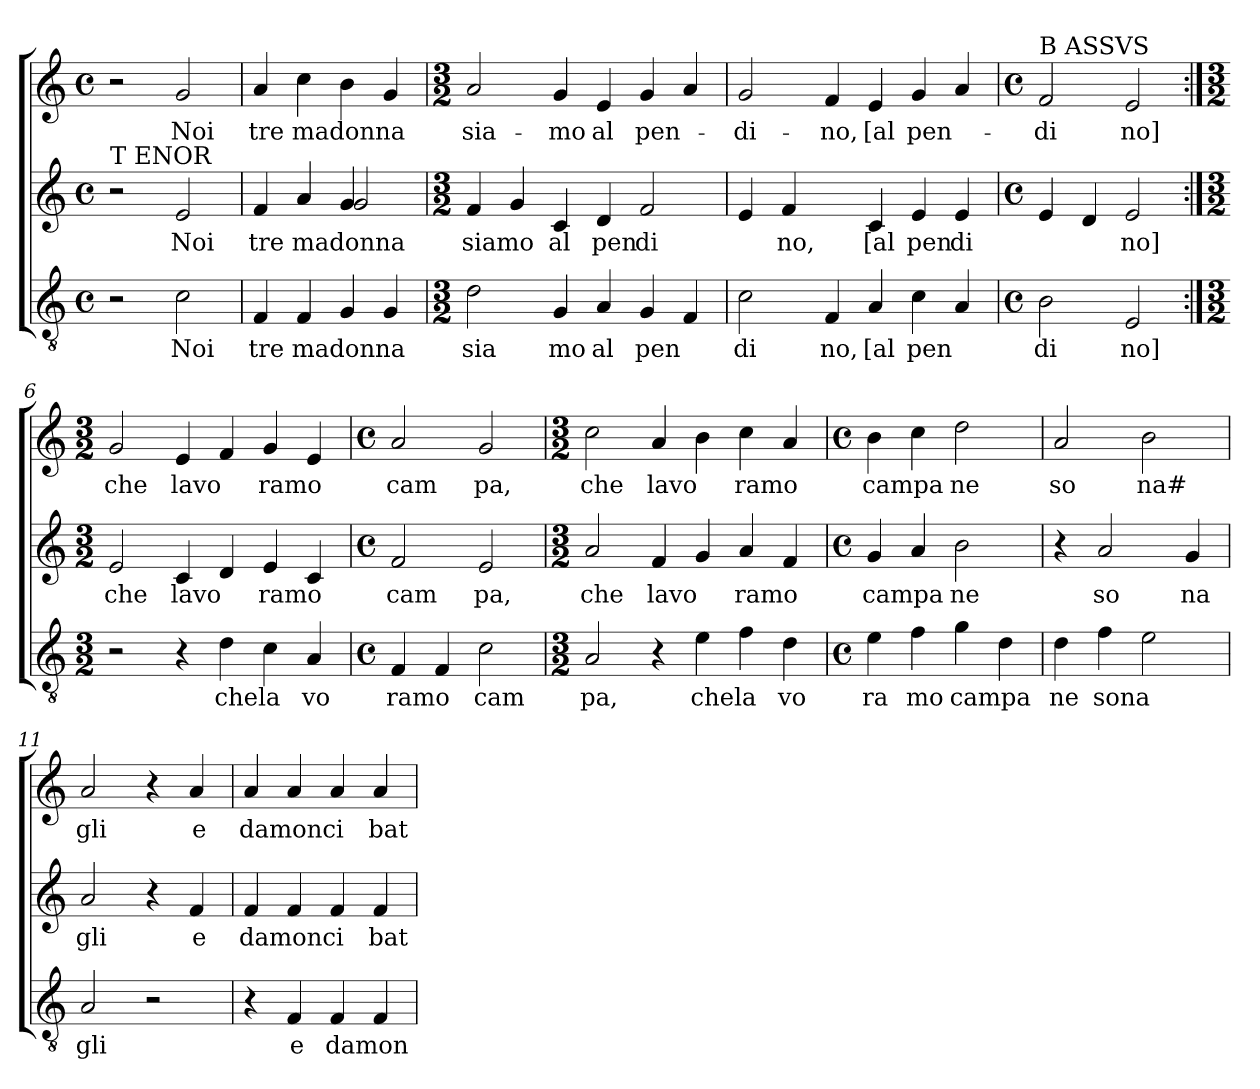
**kern	**text	**kern	**text	**kern	**text
*part3	*part3	*part2	*part2	*part1	*part1
*staff3	*staff3	*staff2	*staff2	*staff1	*staff1
*clefGv2	*	*clefG2	*	*clefG2	*
*k[]	*	*k[]	*	*k[]	*
*C:	*	*C:	*	*C:	*
*M4/4	*	*M4/4	*	*M4/4	*
*met(c)	*	*met(c)	*	*met(c)	*
=1	=1	=1	=1	=1	=1
!	!	!LO:TX:a:t=T ENOR	!	!	!
2r	.	2r	.	2r	.
!	!LO:LY:b	!	!LO:LY:b	!	!LO:LY:b
2c\	Noi	2e/	Noi	2g/	Noi
=2	=2	=2	=2	=2	=2
!	!LO:LY:b	!	!LO:LY:b	!	!LO:LY:b
*	*	*^	*	*	*
4F/	tre	4f/	2ryy	tre	4a/	tre
!	!LO:LY:b	!	!	!LO:LY:b	!	!LO:LY:b
4F/	madonna	4a/	.	madonna	4cc\	madonna
4G/	.	4g/	2g/	.	4b\	.
4G/	.	4ryy	.	.	4g/	.
*	*	*v	*v	*	*	*
=3	=3	=3	=3	=3	=3
*M3/2	*	*M3/2	*	*M3/2	*
!	!LO:LY:b	!	!LO:LY:b	!	!LO:LY:b
2d\	sia	4f/	siamo	2a/	sia-
.	.	4g/	.	.	.
!	!LO:LY:b	!	!LO:LY:b	!	!LO:LY:b
4G/	mo	4c/	al	4g/	-mo
!	!LO:LY:b	!	!LO:LY:b	!	!LO:LY:b
4A/	al	4d/	pen	4e/	al
!	!LO:LY:b	!	!LO:LY:b	!	!LO:LY:b
4G/	pen	2f/	di	4g/	pen-
4F/	.	.	.	4a/	.
=4	=4	=4	=4	=4	=4
!	!LO:LY:b	!	!	!	!LO:LY:b
2c\	di	4e/	.	2g/	-di-
!	!	!	!LO:LY:b	!	!
.	.	4f/	no,	.	.
!	!LO:LY:b	!	!	!	!LO:LY:b
4F/	no,	4ryy	.	4f/	-no,
!	!LO:LY:b	!	!LO:LY:b	!	!LO:LY:b
4A/	[al	4c/	[al	4e/	[al
!	!LO:LY:b	!	!LO:LY:b	!	!LO:LY:b
4c\	pen	4e/	pen	4g/	pen-
!	!	!	!LO:LY:b	!	!
4A/	.	4e/	di	4a/	.
!!LO:LB:g=z
=5	=5	=5	=5	=5	=5
*M4/4	*	*M4/4	*	*M4/4	*
*met(c)	*	*met(c)	*	*met(c)	*
!	!	!	!	!LO:TX:a:t=B ASSVS	!
!	!LO:LY:b	!	!	!	!LO:LY:b
2B\	di	4e/	.	2f/	-di
.	.	4d/	.	.	.
!	!LO:LY:b	!	!LO:LY:b	!	!LO:LY:b
2E/	no]	2e/	no]	2e/	no]
=6:|!	=6:|!	=6:|!	=6:|!	=6:|!	=6:|!
*M3/2	*	*M3/2	*	*M3/2	*
!	!	!	!LO:LY:b	!	!LO:LY:b
2r	.	2e/	che	2g/	che
!	!	!	!LO:LY:b	!	!LO:LY:b
4r	.	4c/	lavo	4e/	lavo
!	!LO:LY:b	!	!	!	!
4d\	che	4d/	.	4f/	.
!	!LO:LY:b	!	!LO:LY:b	!	!LO:LY:b
4c\	la	4e/	ramo	4g/	ramo
!	!LO:LY:b	!	!	!	!
4A/	vo	4c/	.	4e/	.
=7	=7	=7	=7	=7	=7
*M4/4	*	*M4/4	*	*M4/4	*
*met(c)	*	*met(c)	*	*met(c)	*
!	!LO:LY:b	!	!LO:LY:b	!	!LO:LY:b
4F/	ramo	2f/	cam	2a/	cam
4F/	.	.	.	.	.
!	!LO:LY:b	!	!LO:LY:b	!	!LO:LY:b
2c\	cam	2e/	pa,	2g/	pa,
=8	=8	=8	=8	=8	=8
*M3/2	*	*M3/2	*	*M3/2	*
!	!LO:LY:b	!	!LO:LY:b	!	!LO:LY:b
2A/	pa,	2a/	che	2cc\	che
!	!	!	!LO:LY:b	!	!LO:LY:b
4r	.	4f/	lavo	4a/	lavo
!	!LO:LY:b	!	!	!	!
4e\	che	4g/	.	4b\	.
!	!LO:LY:b	!	!LO:LY:b	!	!LO:LY:b
4f\	la	4a/	ramo	4cc\	ramo
!	!LO:LY:b	!	!	!	!
4d\	vo	4f/	.	4a/	.
=9	=9	=9	=9	=9	=9
*M4/4	*	*M4/4	*	*M4/4	*
*met(c)	*	*met(c)	*	*met(c)	*
!	!LO:LY:b	!	!LO:LY:b	!	!LO:LY:b
4e\	ra	4g/	campa	4b\	campa
!	!LO:LY:b	!	!	!	!
4f\	mo	4a/	.	4cc\	.
!	!LO:LY:b	!	!LO:LY:b	!	!LO:LY:b
4g\	campa	2b\	ne	2dd\	ne
4d\	.	.	.	.	.
=10	=10	=10	=10	=10	=10
!	!LO:LY:b	!	!	!	!LO:LY:b
4d\	ne	4r	.	2a/	so
!	!LO:LY:b	!	!LO:LY:b	!	!
4f\	sona	2a/	so	.	.
!	!	!	!	!	!LO:LY:b
2e\	.	.	.	2b\	na#
!	!	!	!LO:LY:b	!	!
.	.	4g/	na	.	.
!!LO:LB:g=z
=11	=11	=11	=11	=11	=11
!	!LO:LY:b	!	!LO:LY:b	!	!LO:LY:b
2A/	gli	2a/	gli	2a/	gli
2r	.	4r	.	4r	.
!	!	!	!LO:LY:b	!	!LO:LY:b
.	.	4f/	e	4a/	e
=12	=12	=12	=12	=12	=12
!	!	!	!LO:LY:b	!	!LO:LY:b
4r	.	4f/	damonci	4a/	damonci
!	!LO:LY:b	!	!	!	!
4F/	e	4f/	.	4a/	.
!	!LO:LY:b	!	!	!	!
4F/	damon	4f/	.	4a/	.
!	!	!	!LO:LY:b	!	!LO:LY:b
4F/	.	4f/	bat	4a/	bat
=	=	=	=	=	=
*-	*-	*-	*-	*-	*-
